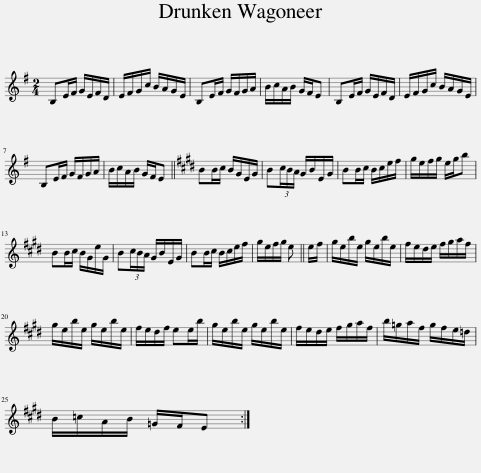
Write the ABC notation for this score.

X:1
L:1/8
M:2/4
I:linebreak $
K:Emin
V:1 treble
V:1
 B,E/F/ G/E/F/D/ | E/F/G/c/ B/A/G/E/ | B,E/F/ G/F/G/A/ | B/c/A/B/ G/F/E | B,E/F/ G/E/F/D/ | %5
 E/F/G/c/ B/A/G/E/ |$ B,E/F/ G/F/G/A/ | B/c/A/B/ G/F/E ||[K:E] BB/c/ B/G/E/G/ | B(3c/B/A/ G/B/E/G/ | %10
 BB/c/ B/c/e/f/ | g/e/f/g/ e/g/b |$ BB/c/ B/G/e/G/ | B(3c/B/A/ G/B/E/G/ | BB/c/ B/c/e/f/ | %15
 g/e/f/g/ e || e/f/ | g/e/b/e/ g/e/b/e/ | f/e/d/e/ f/g/a/f/ |$ g/e/b/e/ g/e/b/e/ | %20
 f/e/d/f/ ee/b/ | g/e/b/e/ g/e/b/e/ | f/e/d/e/ f/g/a/f/ | b/=g/a/f/ g/f/e/=d/ |$ B/=c/A/B/ =G/F/E :| %25
